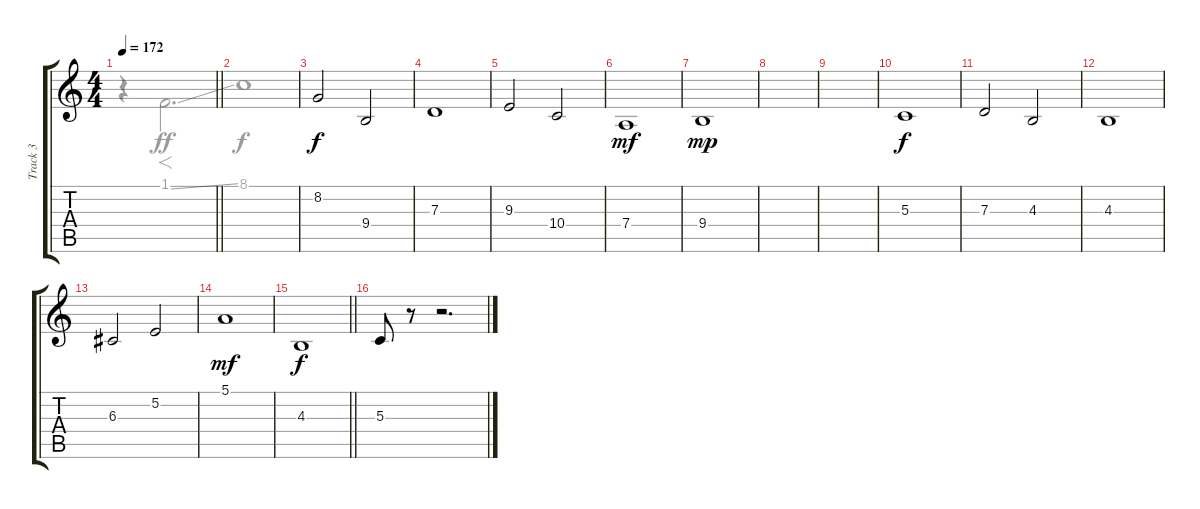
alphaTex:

\track ("Track 3" "Track 3") {instrument violin}
\staff {score tabs}
\tuning (E4 B3 G3 D3 A2 E2) {hide}
\voice
\ts (4 4)
\tempo 172
\clef g2
\barLineRight lightlight
\ks c
|
|
8.2.2 9.4.2 |
7.3.1 |
9.3.2 10.4.2 |
7.4.1{dy mf} |
9.4.1{dy mp} |
|
|
5.3.1{dy f} |
7.3.2 4.3.2 |
4.3.1 |
6.3.2 5.2.2 |
5.1.1{dy mf} |
\barLineRight lightlight
4.3.1{dy f} |
5.3.8 r.8 r.2{d}
\voice
\clef g2
\ottava regular
\simile none
\barLineRight lightlight
\ks c
r.4{dy ff} 1.1{ss}.2{f d} |
8.1.1{dy f} |
|
|
|
|
|
|
|
|
|
|
|
|
\barLineRight lightlight
|
